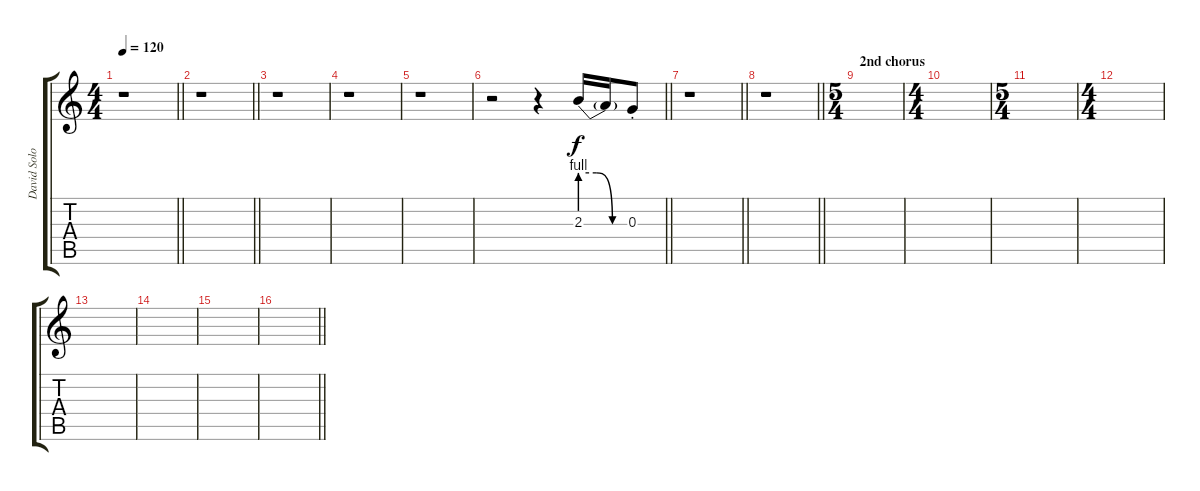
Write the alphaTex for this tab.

\track ("David Solo" "David Solo") {instrument distortionguitar}
\staff {score tabs}
\tuning (E4 B3 G3 D3 A2 E2) {hide}
\ts (4 4)
\tempo 120
\clef g2
\barLineRight lightlight
\ks c
r.1{dy f} |
\barLineRight lightlight
r.1 |
r.1 |
r.1 |
r.1 |
\barLineRight lightlight
r.2 r.4 2.3{be (custom 0 4 20 4 40 0 60 0)}.16 2.3{t}.16 0.3{st}.8 |
\barLineRight lightlight
r.1 |
\barLineRight lightlight
r.1 |
\ts (5 4)
\section ("" "2nd chorus")
|
\ts (4 4)
|
\ts (5 4)
|
\ts (4 4)
|
|
|
|
\barLineRight lightlight
